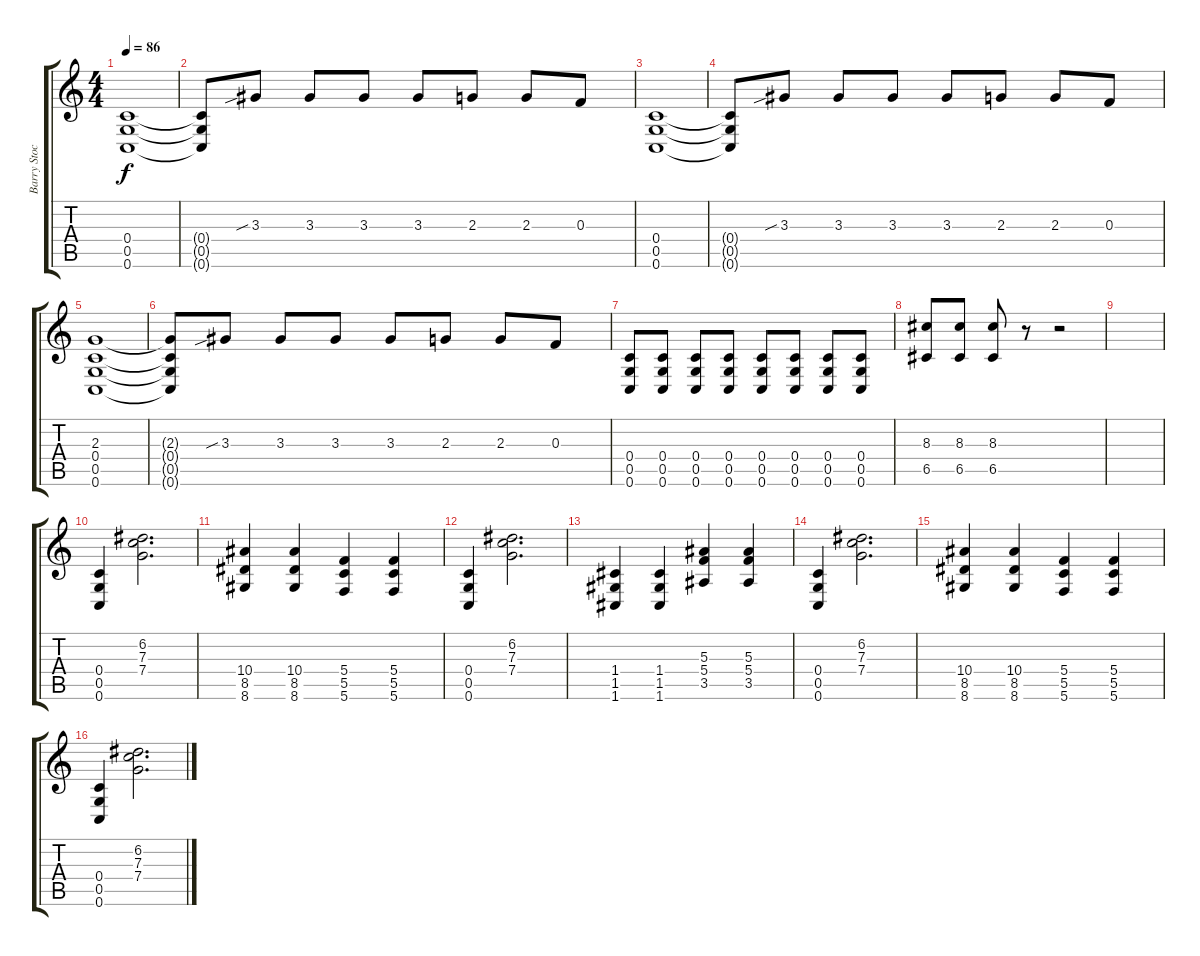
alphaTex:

\track ("Barry Stock" "Barry Stoc") {instrument overdrivenguitar}
\staff {score tabs}
\tuning (D4 A3 F3 C3 G2 C2) {hide}
\ts (4 4)
\tempo 86
\clef g2
\ks c
(0.4 0.5 0.6).1{dy f} |
(0.4{t} 0.5{t} 0.6{t}).8 3.3{sib}.8 3.3.8 3.3.8 3.3.8 2.3.8 2.3.8 0.3.8 |
(0.4 0.5 0.6).1 |
(0.4{t} 0.5{t} 0.6{t}).8 3.3{sib}.8 3.3.8 3.3.8 3.3.8 2.3.8 2.3.8 0.3.8 |
(2.3 0.4 0.5 0.6).1 |
(2.3{t} 0.4{t} 0.5{t} 0.6{t}).8 3.3{sib}.8 3.3.8 3.3.8 3.3.8 2.3.8 2.3.8 0.3.8 |
(0.4 0.5 0.6).8 (0.4 0.5 0.6).8 (0.4 0.5 0.6).8 (0.4 0.5 0.6).8 (0.4 0.5 0.6).8 (0.4 0.5 0.6).8 (0.4 0.5 0.6).8 (0.4 0.5 0.6).8 |
(8.3 6.5).8 (8.3 6.5).8 (8.3 6.5).8 r.8 r.2 |
|
(0.4 0.5 0.6).4 (6.2 7.3 7.4).2{d} |
(10.4 8.5 8.6).4 (10.4 8.5 8.6).4 (5.4 5.5 5.6).4 (5.4 5.5 5.6).4 |
(0.4 0.5 0.6).4 (6.2 7.3 7.4).2{d} |
(1.4 1.5 1.6).4 (1.4 1.5 1.6).4 (5.3 5.4 3.5).4 (5.3 5.4 3.5).4 |
(0.4 0.5 0.6).4 (6.2 7.3 7.4).2{d} |
(10.4 8.5 8.6).4 (10.4 8.5 8.6).4 (5.4 5.5 5.6).4 (5.4 5.5 5.6).4 |
(0.4 0.5 0.6).4 (6.2 7.3 7.4).2{d}
